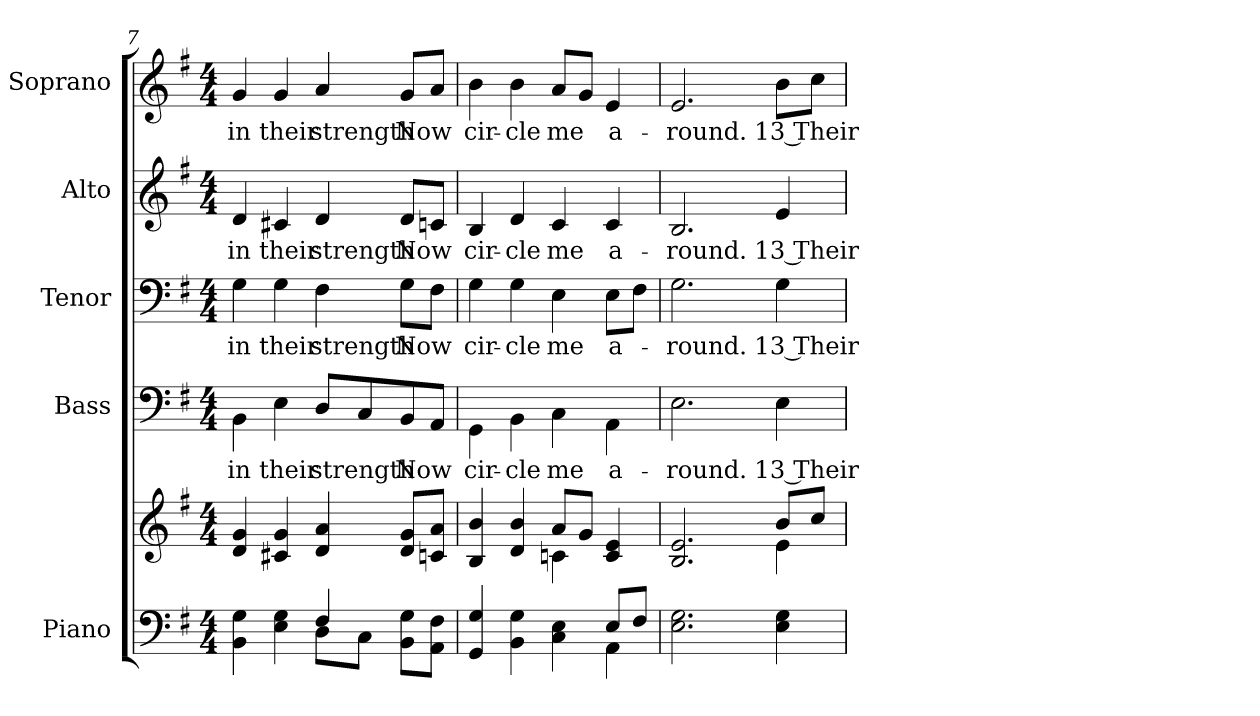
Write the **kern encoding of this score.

**kern	**kern	**kern	**text	**kern	**text	**kern	**text	**kern	**text
*part5	*part5	*part4	*part4	*part3	*part3	*part2	*part2	*part1	*part1
*staff6	*staff5	*staff4	*staff4	*staff3	*staff3	*staff2	*staff2	*staff1	*staff1
*I"Piano	*	*I"Bass	*	*I"Tenor	*	*I"Alto	*	*I"Soprano	*
*	*	*I'B.	*	*	*	*	*	*	*
!!LO:PB:g=z
*clefF4	*clefG2	*clefF4	*	*clefF4	*	*clefG2	*	*clefG2	*
*k[f#]	*k[f#]	*k[f#]	*	*k[f#]	*	*k[f#]	*	*k[f#]	*
*G:	*G:	*G:	*	*G:	*	*G:	*	*G:	*
*M4/4	*M4/4	*M4/4	*	*M4/4	*	*M4/4	*	*M4/4	*
=7	=7	=7	=7	=7	=7	=7	=7	=7	=7
*^	*^	*	*	*	*	*	*	*	*
!	!	!	!	!	!LO:LY:b:color=#000000	!	!	!	!	!	!
!	!	!	!	!	!	!	!LO:LY:b:color=#000000	!	!	!	!
!	!	!	!	!	!	!	!	!	!LO:LY:b:color=#000000	!	!
!	!	!	!	!	!	!	!	!	!	!	!LO:LY:b:color=#000000
4BBi\ 4Gi	2ryy	4di/ 4gi	4ryy	4BBi\	in	4Gi\	in	4di/	in	4gi/	in
!	!	!	!	!	!LO:LY:b:color=#000000	!	!	!	!	!	!
!	!	!	!	!	!	!	!LO:LY:b:color=#000000	!	!	!	!
!	!	!	!	!	!	!	!	!	!LO:LY:b:color=#000000	!	!
!	!	!	!	!	!	!	!	!	!	!	!LO:LY:b:color=#000000
4Ei\ 4Gi	.	4c#Xi/ 4gi	4ryy	4Ei\	their	4Gi\	their	4c#Xi/	their	4gi/	their
!	!	!	!	!	!LO:LY:b:color=#000000	!	!	!	!	!	!
!	!	!	!	!	!	!	!LO:LY:b:color=#000000	!	!	!	!
!	!	!	!	!	!	!	!	!	!LO:LY:b:color=#000000	!	!
!	!	!	!	!	!	!	!	!	!	!	!LO:LY:b:color=#000000
4F#i/	8Di\L	4di/ 4ai	4ryy	8Di/L	strength	4F#i\	strength	4di/	strength	4ai/	strength
.	8Ci\J	.	.	8Ci/	.	.	.	.	.	.	.
!	!	!	!	!	!LO:LY:b:color=#000000	!	!	!	!	!	!
!	!	!	!	!	!	!	!LO:LY:b:color=#000000	!	!	!	!
!	!	!	!	!	!	!	!	!	!LO:LY:b:color=#000000	!	!
!	!	!	!	!	!	!	!	!	!	!	!LO:LY:b:color=#000000
8BBi\ 8GiL	4ryy	8di/ 8giL	4ryy	8BBi/	Now	8Gi\L	Now	8di/L	Now	8gi/L	Now
8AAi\ 8F#iJ	.	8cni/ 8aiJ	.	8AAi/J	.	8F#i\J	.	8cni/J	.	8ai/J	.
=8	=8	=8	=8	=8	=8	=8	=8	=8	=8	=8	=8
!	!	!	!	!	!LO:LY:b:color=#000000	!	!	!	!	!	!
!	!	!	!	!	!	!	!LO:LY:b:color=#000000	!	!	!	!
!	!	!	!	!	!	!	!	!	!LO:LY:b:color=#000000	!	!
!	!	!	!	!	!	!	!	!	!	!	!LO:LY:b:color=#000000
4GGi/ 4Gi	2ryy	4Bi/ 4bi	2ryy	4GGi\	cir-	4Gi\	cir-	4Bi/	cir-	4bi\	cir-
!	!	!	!	!	!LO:LY:b:color=#000000	!	!	!	!	!	!
!	!	!	!	!	!	!	!LO:LY:b:color=#000000	!	!	!	!
!	!	!	!	!	!	!	!	!	!LO:LY:b:color=#000000	!	!
!	!	!	!	!	!	!	!	!	!	!	!LO:LY:b:color=#000000
4BBi\ 4Gi	.	4di/ 4bi	.	4BBi\	-cle	4Gi\	-cle	4di/	-cle	4bi\	-cle
!	!	!	!	!	!LO:LY:b:color=#000000	!	!	!	!	!	!
!	!	!	!	!	!	!	!LO:LY:b:color=#000000	!	!	!	!
!	!	!	!	!	!	!	!	!	!LO:LY:b:color=#000000	!	!
!	!	!	!	!	!	!	!	!	!	!	!LO:LY:b:color=#000000
4Ci\ 4Ei	4ryy	8ai/L	4cni\	4Ci\	me	4Ei\	me	4ci/	me	8ai/L	me
.	.	8gi/J	.	.	.	.	.	.	.	8gi/J	.
!	!	!	!	!	!LO:LY:b:color=#000000	!	!	!	!	!	!
!	!	!	!	!	!	!	!LO:LY:b:color=#000000	!	!	!	!
!	!	!	!	!	!	!	!	!	!LO:LY:b:color=#000000	!	!
!	!	!	!	!	!	!	!	!	!	!	!LO:LY:b:color=#000000
8Ei/L	4AAi\	4ci/ 4ei	4ryy	4AAi\	a-	8Ei\L	a-	4ci/	a-	4ei/	a-
8F#i/J	.	.	.	.	.	8F#i\J	.	.	.	.	.
*v	*v	*	*	*	*	*	*	*	*	*	*
=9	=9	=9	=9	=9	=9	=9	=9	=9	=9	=9
!	!	!	!	!LO:LY:b:color=#000000	!	!	!	!	!	!
!	!	!	!	!	!	!LO:LY:b:color=#000000	!	!	!	!
!	!	!	!	!	!	!	!	!LO:LY:b:color=#000000	!	!
!	!	!	!	!	!	!	!	!	!	!LO:LY:b:color=#000000
2.Ei\ 2.Gi	2.Bi/ 2.ei	2ryy	2.Ei\	-round.	2.Gi\	-round.	2.Bi/	-round.	2.ei/	-round.
.	.	4ryy	.	.	.	.	.	.	.	.
!	!	!	!	!LO:LY:b:color=#000000	!	!	!	!	!	!
!	!	!	!	!	!	!LO:LY:b:color=#000000	!	!	!	!
!	!	!	!	!	!	!	!	!LO:LY:b:color=#000000	!	!
!	!	!	!	!	!	!	!	!	!	!LO:LY:b:color=#000000
4Ei\ 4Gi	8bi/L	4ei\	4Ei\	13 Their	4Gi\	13 Their	4ei/	13 Their	8bi\L	13 Their
.	8cci/J	.	.	.	.	.	.	.	8cci\J	.
*	*v	*v	*	*	*	*	*	*	*	*
=	=	=	=	=	=	=	=	=	=
*-	*-	*-	*-	*-	*-	*-	*-	*-	*-
